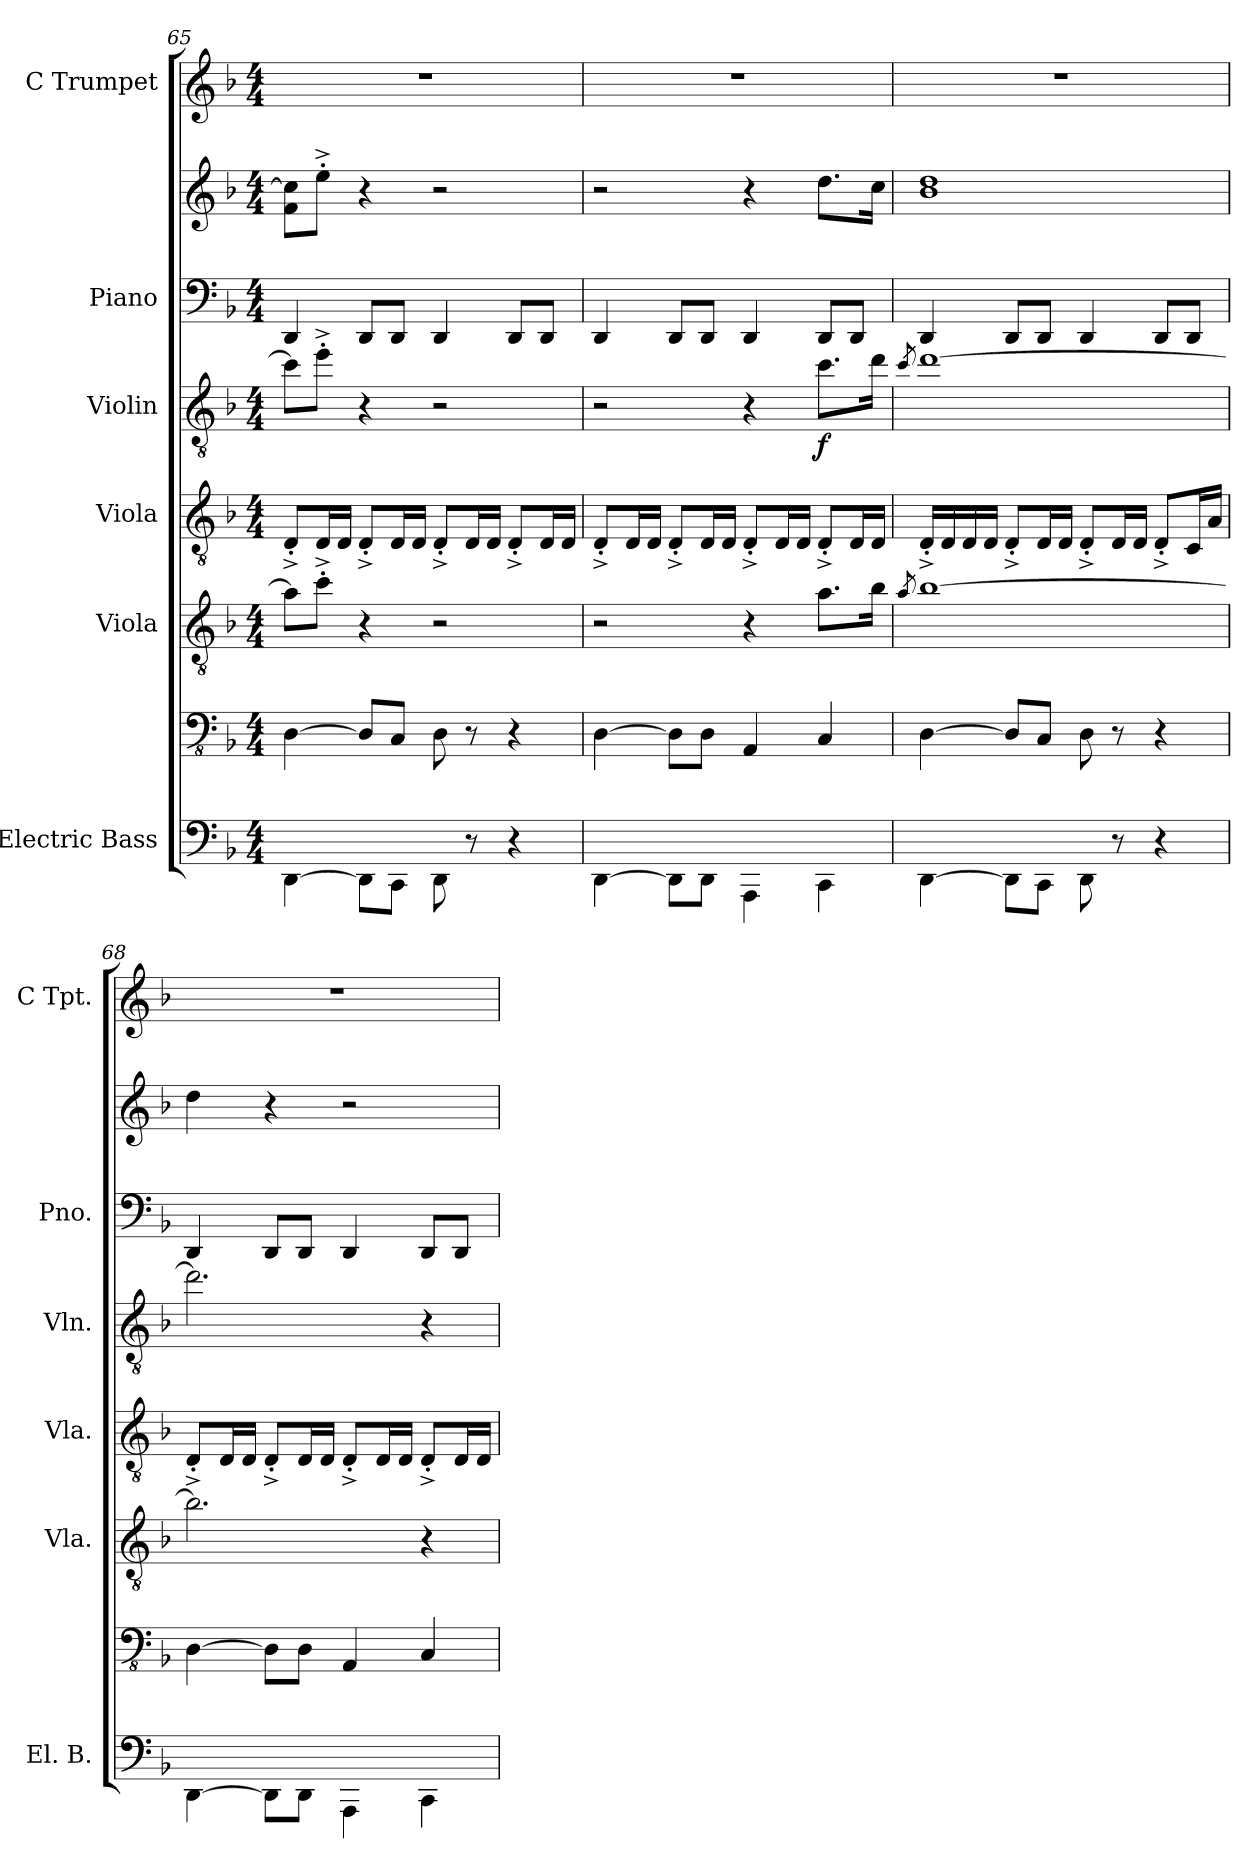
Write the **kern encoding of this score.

**kern	**kern	**kern	**kern	**kern	**dynam	**kern	**kern	**kern
*part6	*part6	*part5	*part4	*part3	*part3	*part2	*part2	*part1
*staff8	*staff7	*staff6	*staff5	*staff4	*staff4	*staff3	*staff2	*staff1
*I"Electric Bass	*	*I"Viola	*I"Viola	*I"Violin	*	*I"Piano	*	*I"C Trumpet
*I'El. B.	*	*I'Vla.	*I'Vla.	*I'Vln.	*	*I'Pno.	*	*I'C Tpt.
*	*clefFv4	*clefGv2	*clefGv2	*clefGv2	*	*clefF4	*clefG2	*clefG2
*k[b-]	*k[b-]	*k[b-]	*k[b-]	*k[b-]	*	*k[b-]	*k[b-]	*k[b-]
*M4/4	*M4/4	*M4/4	*M4/4	*M4/4	*	*M4/4	*M4/4	*M4/4
=65	=65	=65	=65	=65	=65	=65	=65	=65
[4DD\	[4DD\	8a\L]	8D'^/L	8cc\L]	.	4DD/	8f\ 8cc\]L	1r
.	.	8cc'^\J	16D/L	8ee'^\J	.	.	8ee'^\J	.
.	.	.	16D/JJ	.	.	.	.	.
8DD\L]	8DD/L]	4r	8D'^/L	4r	.	8DD/L	4r	.
8CC\J	8CC/J	.	16D/L	.	.	8DD/J	.	.
.	.	.	16D/JJ	.	.	.	.	.
8DD\	8DD\	2r	8D'^/L	2r	.	4DD/	2r	.
8r	8r	.	16D/L	.	.	.	.	.
.	.	.	16D/JJ	.	.	.	.	.
4r	4r	.	8D'^/L	.	.	8DD/L	.	.
.	.	.	16D/L	.	.	8DD/J	.	.
.	.	.	16D/JJ	.	.	.	.	.
=66	=66	=66	=66	=66	=66	=66	=66	=66
[4DD\	[4DD\	2r	8D'^/L	2r	.	4DD/	2r	1r
.	.	.	16D/L	.	.	.	.	.
.	.	.	16D/JJ	.	.	.	.	.
8DD\L]	8DD\L]	.	8D'^/L	.	.	8DD/L	.	.
8DD\J	8DD\J	.	16D/L	.	.	8DD/J	.	.
.	.	.	16D/JJ	.	.	.	.	.
4AAA\	4AAA/	4r	8D'^/L	4r	.	4DD/	4r	.
.	.	.	16D/L	.	.	.	.	.
.	.	.	16D/JJ	.	.	.	.	.
!	!	!	!	!	!LO:DY:b	!	!	!
4CC\	4CC/	8.a\L	8D'^/L	8.cc\L	f	8DD/L	8.dd\L	.
.	.	.	16D/L	.	.	8DD/J	.	.
.	.	16b-\Jk	16D/JJ	16dd\Jk	.	.	16cc\Jk	.
=67	=67	=67	=67	=67	=67	=67	=67	=67
.	.	8qa/	.	8qcc/	.	.	.	.
[4DD\	[4DD\	[1b-	16D'^/LL	[1dd	.	4DD/	1b- 1dd	1r
.	.	.	16D/	.	.	.	.	.
.	.	.	16D/	.	.	.	.	.
.	.	.	16D/JJ	.	.	.	.	.
8DD\L]	8DD/L]	.	8D'^/L	.	.	8DD/L	.	.
8CC\J	8CC/J	.	16D/L	.	.	8DD/J	.	.
.	.	.	16D/JJ	.	.	.	.	.
8DD\	8DD\	.	8D'^/L	.	.	4DD/	.	.
8r	8r	.	16D/L	.	.	.	.	.
.	.	.	16D/JJ	.	.	.	.	.
4r	4r	.	8D'^/L	.	.	8DD/L	.	.
.	.	.	16C/L	.	.	8DD/J	.	.
.	.	.	16A/JJ	.	.	.	.	.
=68	=68	=68	=68	=68	=68	=68	=68	=68
[4DD\	[4DD\	2.b-\]	8D'^/L	2.dd\]	.	4DD/	4dd\	1r
.	.	.	16D/L	.	.	.	.	.
.	.	.	16D/JJ	.	.	.	.	.
8DD\L]	8DD\L]	.	8D'^/L	.	.	8DD/L	4r	.
8DD\J	8DD\J	.	16D/L	.	.	8DD/J	.	.
.	.	.	16D/JJ	.	.	.	.	.
4AAA\	4AAA/	.	8D'^/L	.	.	4DD/	2r	.
.	.	.	16D/L	.	.	.	.	.
.	.	.	16D/JJ	.	.	.	.	.
4CC\	4CC/	4r	8D'^/L	4r	.	8DD/L	.	.
.	.	.	16D/L	.	.	8DD/J	.	.
.	.	.	16D/JJ	.	.	.	.	.
=	=	=	=	=	=	=	=	=
*-	*-	*-	*-	*-	*-	*-	*-	*-
